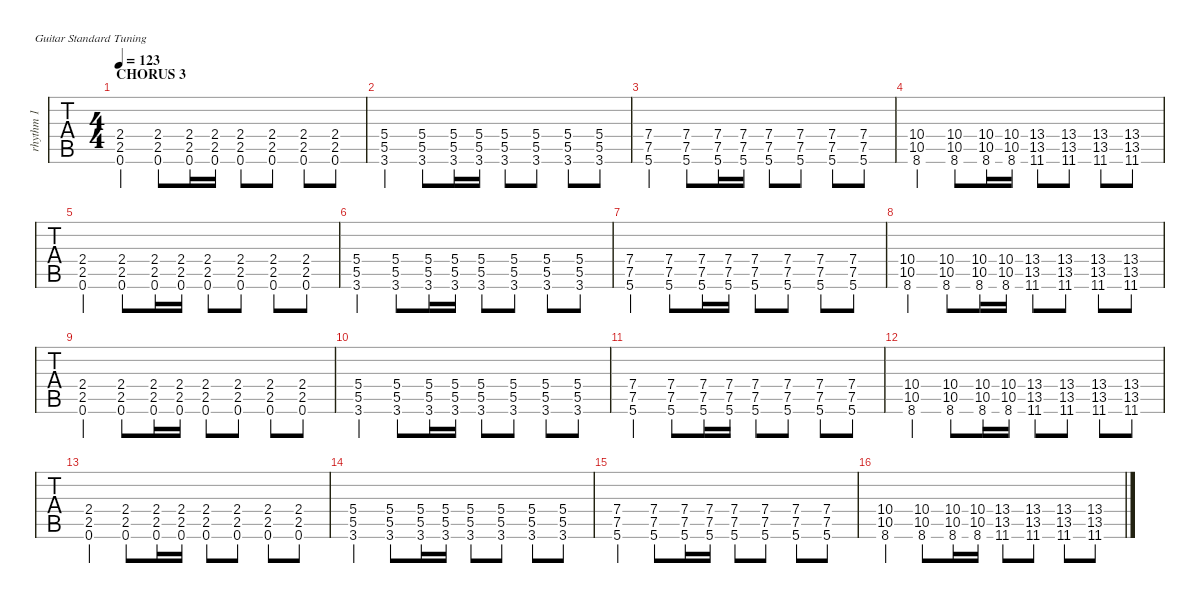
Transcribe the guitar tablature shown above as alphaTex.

\defaultSystemsLayout 4
\hideDynamics
\bracketExtendMode nobrackets
\otherSystemsTrackNameOrientation horizontal
\track ("Rhythm 1" "rhythm 1") {instrument distortionguitar}
\staff {tabs}
\tuning (E4 B3 G3 D3 A2 E2)
\ts (4 4)
\section ("" "CHORUS 3")
\tempo 123
\clef g2
\ks c
(0.6 2.5 2.4).4{dy mf} (0.6 2.5 2.4).8 (0.6 2.5 2.4).16 (0.6 2.5 2.4).16 (0.6 2.5 2.4).8 (0.6 2.5 2.4).8 (0.6 2.5 2.4).8 (0.6 2.5 2.4).8 |
(3.6 5.5 5.4).4 (3.6 5.5 5.4).8 (3.6 5.5 5.4).16 (3.6 5.5 5.4).16 (3.6 5.5 5.4).8 (3.6 5.5 5.4).8 (3.6 5.5 5.4).8 (3.6 5.5 5.4).8 |
(5.6 7.5 7.4).4 (5.6 7.5 7.4).8 (5.6 7.5 7.4).16 (5.6 7.5 7.4).16 (5.6 7.5 7.4).8 (5.6 7.5 7.4).8 (5.6 7.5 7.4).8 (5.6 7.5 7.4).8 |
(8.6 10.5 10.4).4 (8.6 10.5 10.4).8 (8.6 10.5 10.4).16 (8.6 10.5 10.4).16 (11.6{acc #} 13.5{acc #} 13.4{acc #}).8 (11.6{acc #} 13.5{acc #} 13.4{acc #}).8 (11.6{acc #} 13.5{acc #} 13.4{acc #}).8 (11.6{acc #} 13.5{acc #} 13.4{acc #}).8 |
(0.6 2.5 2.4).4 (0.6 2.5 2.4).8 (0.6 2.5 2.4).16 (0.6 2.5 2.4).16 (0.6 2.5 2.4).8 (0.6 2.5 2.4).8 (0.6 2.5 2.4).8 (0.6 2.5 2.4).8 |
(3.6 5.5 5.4).4 (3.6 5.5 5.4).8 (3.6 5.5 5.4).16 (3.6 5.5 5.4).16 (3.6 5.5 5.4).8 (3.6 5.5 5.4).8 (3.6 5.5 5.4).8 (3.6 5.5 5.4).8 |
(5.6 7.5 7.4).4 (5.6 7.5 7.4).8 (5.6 7.5 7.4).16 (5.6 7.5 7.4).16 (5.6 7.5 7.4).8 (5.6 7.5 7.4).8 (5.6 7.5 7.4).8 (5.6 7.5 7.4).8 |
(8.6 10.5 10.4).4 (8.6 10.5 10.4).8 (8.6 10.5 10.4).16 (8.6 10.5 10.4).16 (11.6{acc #} 13.5{acc #} 13.4{acc #}).8 (11.6{acc #} 13.5{acc #} 13.4{acc #}).8 (11.6{acc #} 13.5{acc #} 13.4{acc #}).8 (11.6{acc #} 13.5{acc #} 13.4{acc #}).8 |
(0.6 2.5 2.4).4 (0.6 2.5 2.4).8 (0.6 2.5 2.4).16 (0.6 2.5 2.4).16 (0.6 2.5 2.4).8 (0.6 2.5 2.4).8 (0.6 2.5 2.4).8 (0.6 2.5 2.4).8 |
(3.6 5.5 5.4).4 (3.6 5.5 5.4).8 (3.6 5.5 5.4).16 (3.6 5.5 5.4).16 (3.6 5.5 5.4).8 (3.6 5.5 5.4).8 (3.6 5.5 5.4).8 (3.6 5.5 5.4).8 |
(5.6 7.5 7.4).4 (5.6 7.5 7.4).8 (5.6 7.5 7.4).16 (5.6 7.5 7.4).16 (5.6 7.5 7.4).8 (5.6 7.5 7.4).8 (5.6 7.5 7.4).8 (5.6 7.5 7.4).8 |
(8.6 10.5 10.4).4 (8.6 10.5 10.4).8 (8.6 10.5 10.4).16 (8.6 10.5 10.4).16 (11.6{acc #} 13.5{acc #} 13.4{acc #}).8 (11.6{acc #} 13.5{acc #} 13.4{acc #}).8 (11.6{acc #} 13.5{acc #} 13.4{acc #}).8 (11.6{acc #} 13.5{acc #} 13.4{acc #}).8 |
(0.6 2.5 2.4).4 (0.6 2.5 2.4).8 (0.6 2.5 2.4).16 (0.6 2.5 2.4).16 (0.6 2.5 2.4).8 (0.6 2.5 2.4).8 (0.6 2.5 2.4).8 (0.6 2.5 2.4).8 |
(3.6 5.5 5.4).4 (3.6 5.5 5.4).8 (3.6 5.5 5.4).16 (3.6 5.5 5.4).16 (3.6 5.5 5.4).8 (3.6 5.5 5.4).8 (3.6 5.5 5.4).8 (3.6 5.5 5.4).8 |
(5.6 7.5 7.4).4 (5.6 7.5 7.4).8 (5.6 7.5 7.4).16 (5.6 7.5 7.4).16 (5.6 7.5 7.4).8 (5.6 7.5 7.4).8 (5.6 7.5 7.4).8 (5.6 7.5 7.4).8 |
(8.6 10.5 10.4).4 (8.6 10.5 10.4).8 (8.6 10.5 10.4).16 (8.6 10.5 10.4).16 (11.6{acc #} 13.5{acc #} 13.4{acc #}).8 (11.6{acc #} 13.5{acc #} 13.4{acc #}).8 (11.6{acc #} 13.5{acc #} 13.4{acc #}).8 (11.6{acc #} 13.5{acc #} 13.4{acc #}).8
